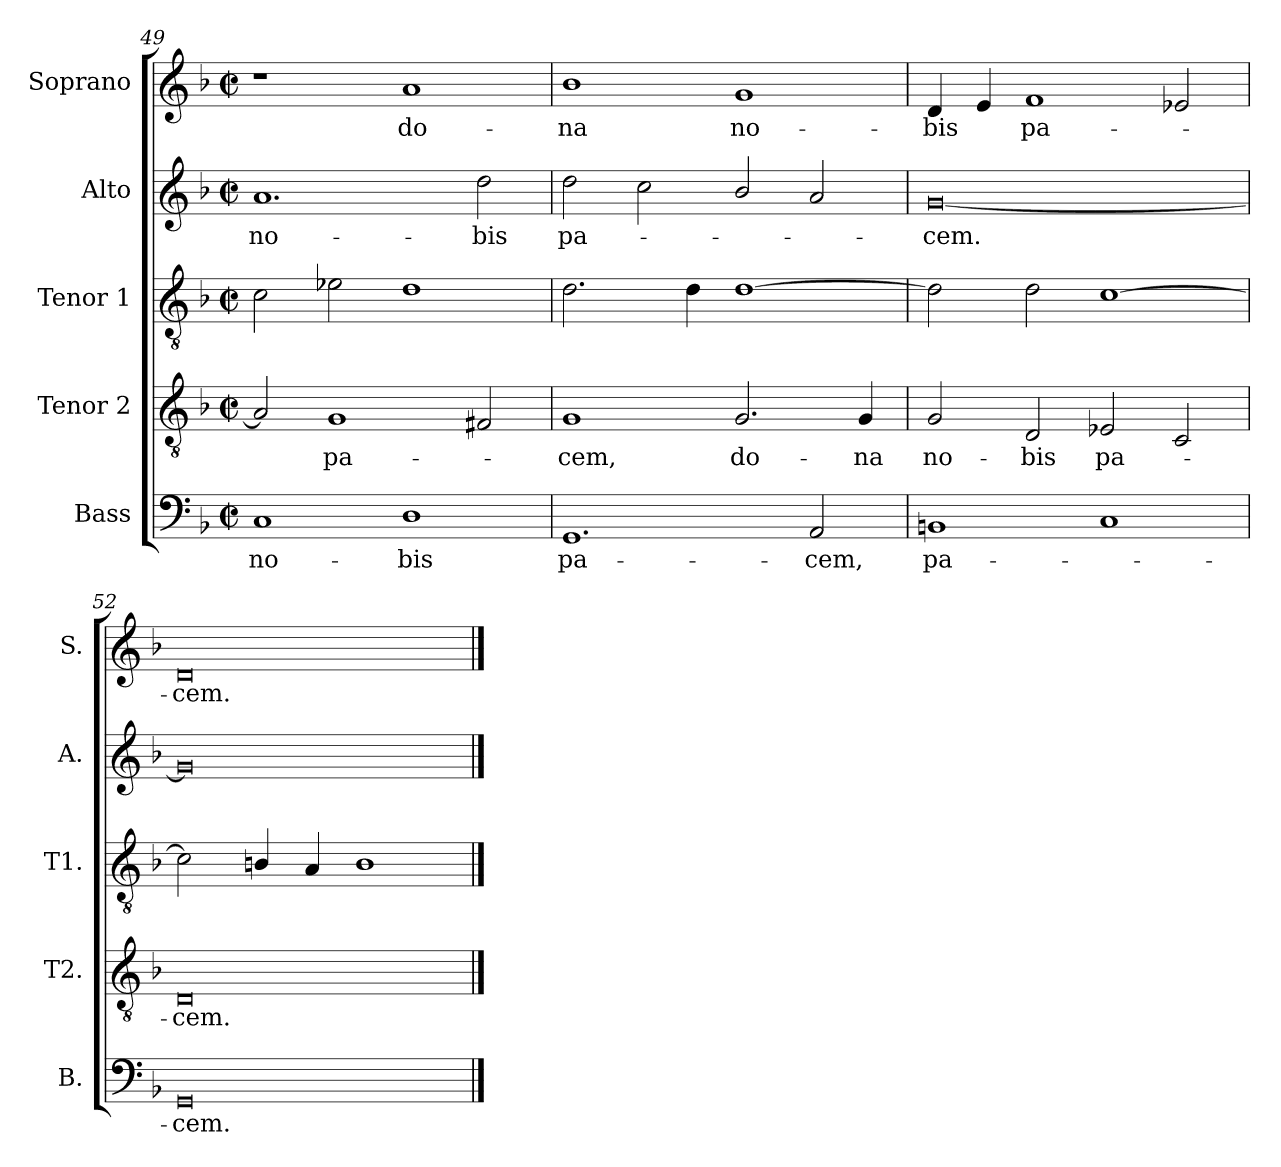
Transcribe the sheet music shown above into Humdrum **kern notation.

**kern	**text	**kern	**text	**kern	**kern	**text	**kern	**text
*part5	*part5	*part4	*part4	*part3	*part2	*part2	*part1	*part1
*staff5	*staff5	*staff4	*staff4	*staff3	*staff2	*staff2	*staff1	*staff1
*I"Bass	*	*I"Tenor 2	*	*I"Tenor 1	*I"Alto	*	*I"Soprano	*
*I'B.	*	*I'T2.	*	*I'T1.	*I'A.	*	*I'S.	*
*clefF4	*	*clefGv2	*	*clefGv2	*clefG2	*	*clefG2	*
*	*	*ITrd7c12	*	*ITrd7c12	*	*	*	*
*k[b-]	*	*k[b-]	*	*k[b-]	*k[b-]	*	*k[b-]	*
*F:	*	*F:	*	*F:	*F:	*	*F:	*
*M2/2	*	*M2/2	*	*M2/2	*M2/2	*	*M2/2	*
*met(c|)	*	*met(c|)	*	*met(c|)	*met(c|)	*	*met(c|)	*
=49	=49	=49	=49	=49	=49	=49	=49	=49
!	!LO:LY:b:color=#000000	!	!	!	!	!	!	!
!	!	!	!	!	!	!LO:LY:b:color=#000000	!	!
1Ci	no-	2AAi/]	.	2Ci\	1.ai	no-	1r	.
!	!	!	!LO:LY:b:color=#000000	!	!	!	!	!
.	.	1GGi	pa-	2E-Xi\	.	.	.	.
!	!LO:LY:b:color=#000000	!	!	!	!	!	!	!
!	!	!	!	!	!	!	!	!LO:LY:b:color=#000000
1Di	-bis	.	.	1Di	.	.	1ai	do-
!	!	!	!	!	!	!LO:LY:b:color=#000000	!	!
.	.	2FF#Xi/	.	.	2ddi\	-bis	.	.
=50	=50	=50	=50	=50	=50	=50	=50	=50
!	!LO:LY:b:color=#000000	!	!	!	!	!	!	!
!	!	!	!LO:LY:b:color=#000000	!	!	!	!	!
!	!	!	!	!	!	!LO:LY:b:color=#000000	!	!
!	!	!	!	!	!	!	!	!LO:LY:b:color=#000000
1.GGi	pa-	1GGi	-cem,	2.Di\	2ddi\	pa-	1b-i	-na
.	.	.	.	.	2cci\	.	.	.
.	.	.	.	4Di\	.	.	.	.
!	!	!	!LO:LY:b:color=#000000	!	!	!	!	!
!	!	!	!	!	!	!	!	!LO:LY:b:color=#000000
.	.	2.GGi/	do-	[>1Di	2b-i/	.	1gi	no-
!	!LO:LY:b:color=#000000	!	!	!	!	!	!	!
2AAi/	-cem,	.	.	.	2ai/	.	.	.
!	!	!	!LO:LY:b:color=#000000	!	!	!	!	!
.	.	4GGi/	-na	.	.	.	.	.
=51	=51	=51	=51	=51	=51	=51	=51	=51
!	!LO:LY:b:color=#000000	!	!	!	!	!	!	!
!	!	!	!LO:LY:b:color=#000000	!	!	!	!	!
!	!	!	!	!	!	!LO:LY:b:color=#000000	!	!
!	!	!	!	!	!	!	!	!LO:LY:b:color=#000000
1BBni	pa-	2GGi/	no-	2Di\]	[<0gi	-cem.	4di/	-bis
.	.	.	.	.	.	.	4ei/	.
!	!	!	!LO:LY:b:color=#000000	!	!	!	!	!
!	!	!	!	!	!	!	!	!LO:LY:b:color=#000000
.	.	2DDi/	-bis	2Di\	.	.	1fi	pa-
!	!	!	!LO:LY:b:color=#000000	!	!	!	!	!
1Ci	.	2EE-Xi/	pa-	[>1Ci	.	.	.	.
.	.	2CCi/	.	.	.	.	2e-Xi/	.
=52	=52	=52	=52	=52	=52	=52	=52	=52
!	!LO:LY:b:color=#000000	!	!	!	!	!	!	!
!	!	!	!LO:LY:b:color=#000000	!	!	!	!	!
!	!	!	!	!	!	!	!	!LO:LY:b:color=#000000
0GGi	-cem.	0DDi	-cem.	2Ci\]	0gi]	.	0di	-cem.
.	.	.	.	4BBni/	.	.	.	.
.	.	.	.	4AAi/	.	.	.	.
.	.	.	.	1BBi	.	.	.	.
==	==	==	==	==	==	==	==	==
*-	*-	*-	*-	*-	*-	*-	*-	*-
